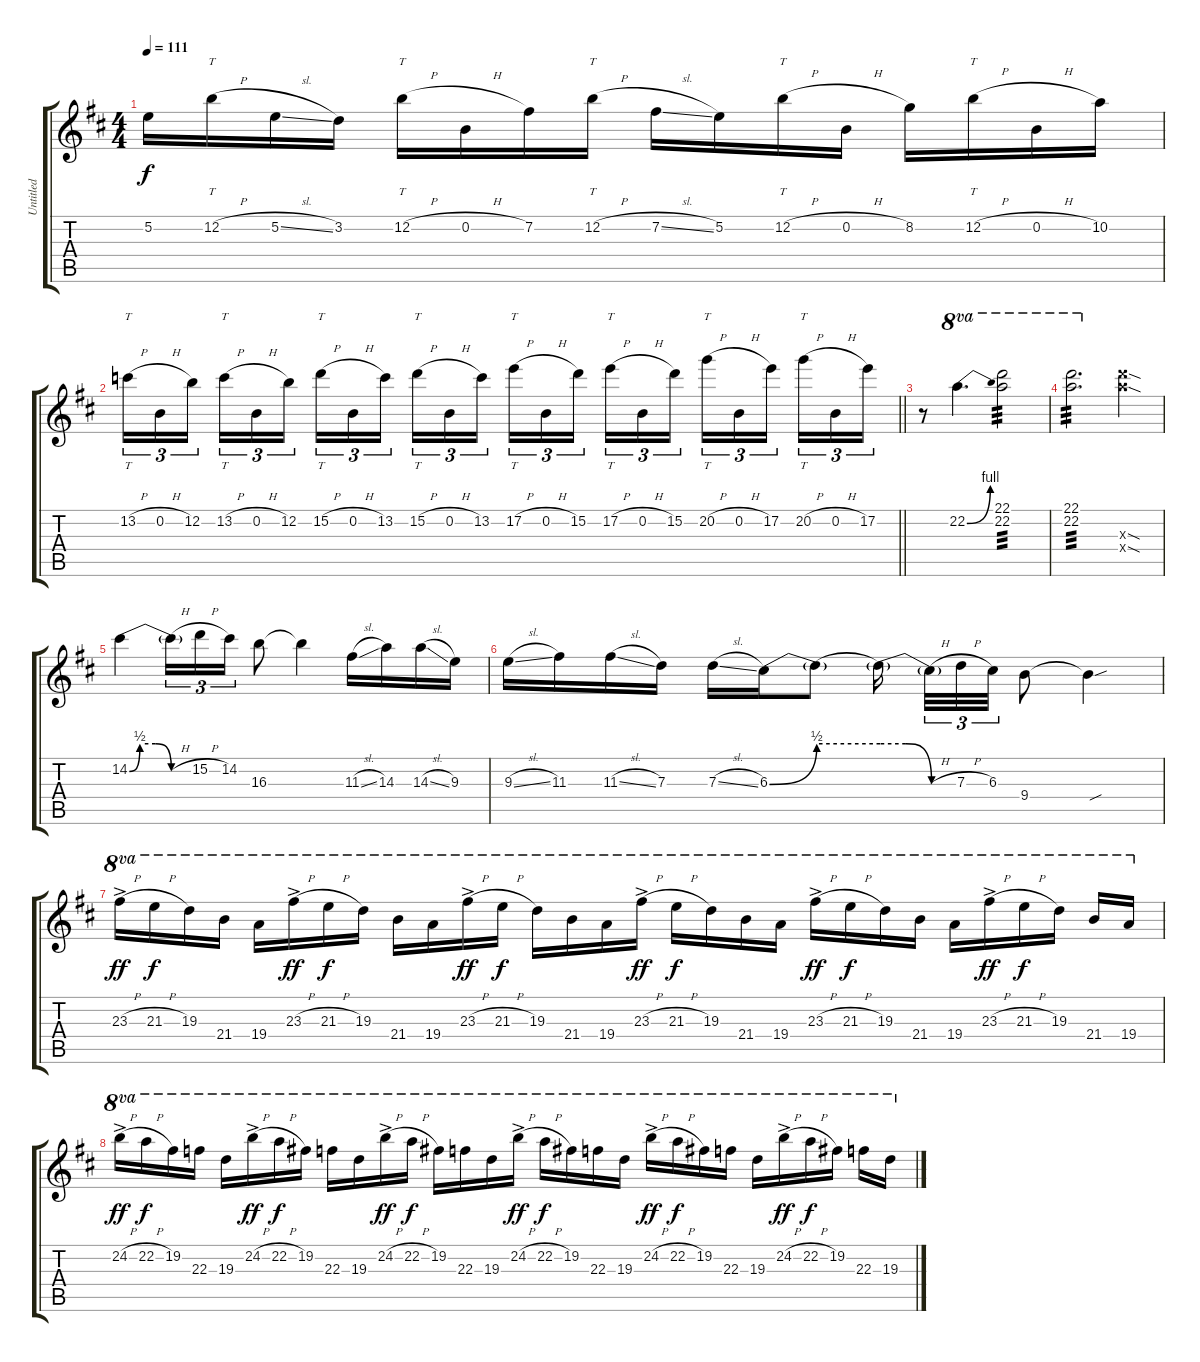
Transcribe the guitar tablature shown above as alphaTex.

\track ("Untitled" "Untitled") {instrument overdrivenguitar}
\staff {score tabs}
\tuning (E4 B3 G3 D3 A2 E2) {hide}
\ts (4 4)
\tempo 111
\clef g2
\ks d
5.2.16{dy f} 12.2{h}.16{tt} 5.2{sl}.16 3.2.16 12.2{h}.16{tt} 0.2{h}.16 7.2.16 12.2{h}.16{tt} 7.2{sl}.16 5.2.16 12.2{h}.16{tt} 0.2{h}.16 8.2.16 12.2{h}.16{tt} 0.2{h}.16 10.2.16 |
\barLineRight lightlight
13.2{h}.16{tt tu (3 2)} 0.2{h}.16{tu (3 2)} 12.2.16{tu (3 2) beam splitsecondary} 13.2{h}.16{tt tu (3 2)} 0.2{h}.16{tu (3 2)} 12.2.16{tu (3 2)} 15.2{h}.16{tt tu (3 2)} 0.2{h}.16{tu (3 2)} 13.2.16{tu (3 2) beam splitsecondary} 15.2{h}.16{tt tu (3 2)} 0.2{h}.16{tu (3 2)} 13.2.16{tu (3 2)} 17.2{h}.16{tt tu (3 2)} 0.2{h}.16{tu (3 2)} 15.2.16{tu (3 2) beam splitsecondary} 17.2{h}.16{tt tu (3 2)} 0.2{h}.16{tu (3 2)} 15.2.16{tu (3 2)} 20.2{h}.16{tt tu (3 2)} 0.2{h}.16{tu (3 2)} 17.2.16{tu (3 2) beam splitsecondary} 20.2{h}.16{tt tu (3 2)} 0.2{h}.16{tu (3 2)} 17.2.16{tu (3 2)} |
r.8 22.2{be (bend 0 0 60 4)}.4{d ot 8va} (22.1 22.2).2{ot 8va tp 3} |
(22.1 22.2).2{d ot 8va tp 3} (19.3{sod x} 19.4{sod x}).4 |
14.2{be (custom 0 0 10 2 25 2 40 0 60 0)}.4 14.2{h t}.16{tu (3 2)} 15.2{h}.16{tu (3 2)} 14.2.16{tu (3 2)} 16.3.8 16.3{t}.4 11.3{sl}.16 14.3.16 14.3{sl}.16 9.3.16 |
9.3{sl}.16 11.3.16 11.3{sl}.16 7.3.16 7.3{sl}.16 6.3{be (bend 0 0 60 2)}.16 6.3{be (hold 0 2 60 2) t}.8 6.3{be (custom 0 2 20 2 40 0 60 0) t}.16{beam splitsecondary} 6.3{h t}.32{tu (3 2)} 7.3{h}.32{tu (3 2)} 6.3.32{tu (3 2)} 9.4.8 9.4{sou t}.4 |
23.3{h ac}.16{ot 8va dy ff} 21.3{h}.16{ot 8va dy f} 19.3.16{ot 8va} 21.4.16{ot 8va} 19.4.16{ot 8va} 23.3{h ac}.16{ot 8va dy ff} 21.3{h}.16{ot 8va dy f} 19.3.16{ot 8va} 21.4.16{ot 8va} 19.4.16{ot 8va} 23.3{h ac}.16{ot 8va dy ff} 21.3{h}.16{ot 8va dy f} 19.3.16{ot 8va} 21.4.16{ot 8va} 19.4.16{ot 8va} 23.3{h ac}.16{ot 8va dy ff} 21.3{h}.16{ot 8va dy f} 19.3.16{ot 8va} 21.4.16{ot 8va} 19.4.16{ot 8va} 23.3{h ac}.16{ot 8va dy ff} 21.3{h}.16{ot 8va dy f} 19.3.16{ot 8va} 21.4.16{ot 8va} 19.4.16{ot 8va} 23.3{h ac}.16{ot 8va dy ff} 21.3{h}.16{ot 8va dy f} 19.3.16{ot 8va} 21.4.16{ot 8va} 19.4.16{ot 8va} |
24.2{h ac}.16{ot 8va dy ff} 22.2{h}.16{ot 8va dy f} 19.2.16{ot 8va} 22.3.16{ot 8va} 19.3.16{ot 8va} 24.2{h ac}.16{ot 8va dy ff} 22.2{h}.16{ot 8va dy f} 19.2.16{ot 8va} 22.3.16{ot 8va} 19.3.16{ot 8va} 24.2{h ac}.16{ot 8va dy ff} 22.2{h}.16{ot 8va dy f} 19.2.16{ot 8va} 22.3.16{ot 8va} 19.3.16{ot 8va} 24.2{h ac}.16{ot 8va dy ff} 22.2{h}.16{ot 8va dy f} 19.2.16{ot 8va} 22.3.16{ot 8va} 19.3.16{ot 8va} 24.2{h ac}.16{ot 8va dy ff} 22.2{h}.16{ot 8va dy f} 19.2.16{ot 8va} 22.3.16{ot 8va} 19.3.16{ot 8va} 24.2{h ac}.16{ot 8va dy ff} 22.2{h}.16{ot 8va dy f} 19.2.16{ot 8va} 22.3.16{ot 8va} 19.3.16{ot 8va}
